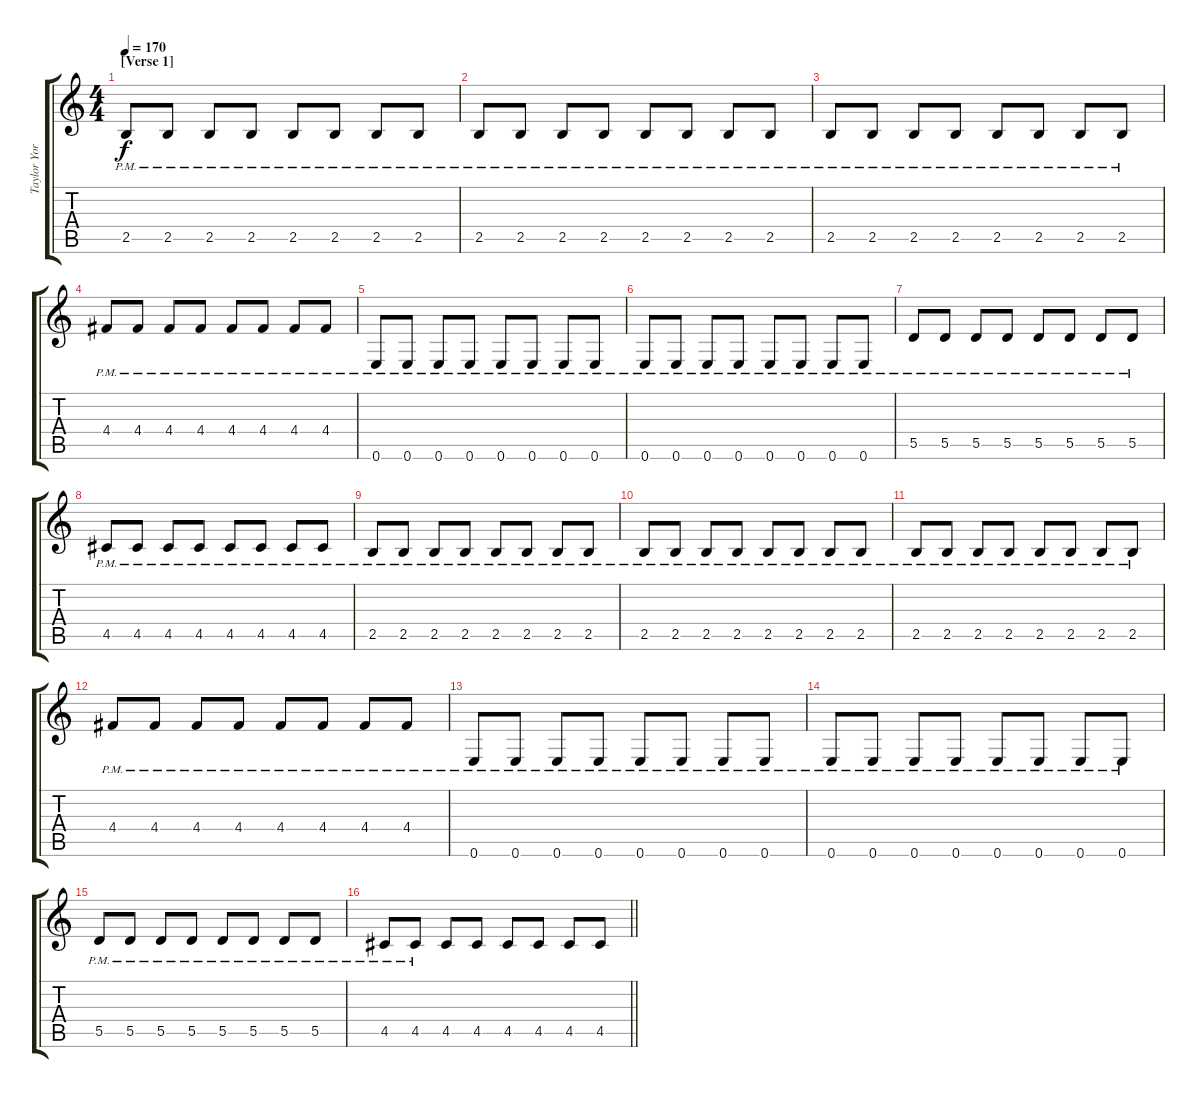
\track ("Taylor York" "Taylor Yor") {instrument distortionguitar}
\staff {score tabs}
\tuning (E4 B3 G3 D3 A2 E2) {hide}
\ts (4 4)
\section ("" "[Verse 1]")
\tempo 170
\clef g2
\ks c
2.5{pm}.8{dy f} 2.5{pm}.8 2.5{pm}.8 2.5{pm}.8 2.5{pm}.8 2.5{pm}.8 2.5{pm}.8 2.5{pm}.8 |
2.5{pm}.8 2.5{pm}.8 2.5{pm}.8 2.5{pm}.8 2.5{pm}.8 2.5{pm}.8 2.5{pm}.8 2.5{pm}.8 |
2.5{pm}.8 2.5{pm}.8 2.5{pm}.8 2.5{pm}.8 2.5{pm}.8 2.5{pm}.8 2.5{pm}.8 2.5{pm}.8 |
4.4{pm}.8 4.4{pm}.8 4.4{pm}.8 4.4{pm}.8 4.4{pm}.8 4.4{pm}.8 4.4{pm}.8 4.4{pm}.8 |
0.6{pm}.8 0.6{pm}.8 0.6{pm}.8 0.6{pm}.8 0.6{pm}.8 0.6{pm}.8 0.6{pm}.8 0.6{pm}.8 |
0.6{pm}.8 0.6{pm}.8 0.6{pm}.8 0.6{pm}.8 0.6{pm}.8 0.6{pm}.8 0.6{pm}.8 0.6{pm}.8 |
5.5{pm}.8 5.5{pm}.8 5.5{pm}.8 5.5{pm}.8 5.5{pm}.8 5.5{pm}.8 5.5{pm}.8 5.5{pm}.8 |
4.5{pm}.8 4.5{pm}.8 4.5{pm}.8 4.5{pm}.8 4.5{pm}.8 4.5{pm}.8 4.5{pm}.8 4.5{pm}.8 |
2.5{pm}.8 2.5{pm}.8 2.5{pm}.8 2.5{pm}.8 2.5{pm}.8 2.5{pm}.8 2.5{pm}.8 2.5{pm}.8 |
2.5{pm}.8 2.5{pm}.8 2.5{pm}.8 2.5{pm}.8 2.5{pm}.8 2.5{pm}.8 2.5{pm}.8 2.5{pm}.8 |
2.5{pm}.8 2.5{pm}.8 2.5{pm}.8 2.5{pm}.8 2.5{pm}.8 2.5{pm}.8 2.5{pm}.8 2.5{pm}.8 |
4.4{pm}.8 4.4{pm}.8 4.4{pm}.8 4.4{pm}.8 4.4{pm}.8 4.4{pm}.8 4.4{pm}.8 4.4{pm}.8 |
0.6{pm}.8 0.6{pm}.8 0.6{pm}.8 0.6{pm}.8 0.6{pm}.8 0.6{pm}.8 0.6{pm}.8 0.6{pm}.8 |
0.6{pm}.8 0.6{pm}.8 0.6{pm}.8 0.6{pm}.8 0.6{pm}.8 0.6{pm}.8 0.6{pm}.8 0.6{pm}.8 |
5.5{pm}.8 5.5{pm}.8 5.5{pm}.8 5.5{pm}.8 5.5{pm}.8 5.5{pm}.8 5.5{pm}.8 5.5{pm}.8 |
\barLineRight lightlight
4.5{pm}.8 4.5{pm}.8 4.5.8 4.5.8 4.5.8 4.5.8 4.5.8 4.5.8
